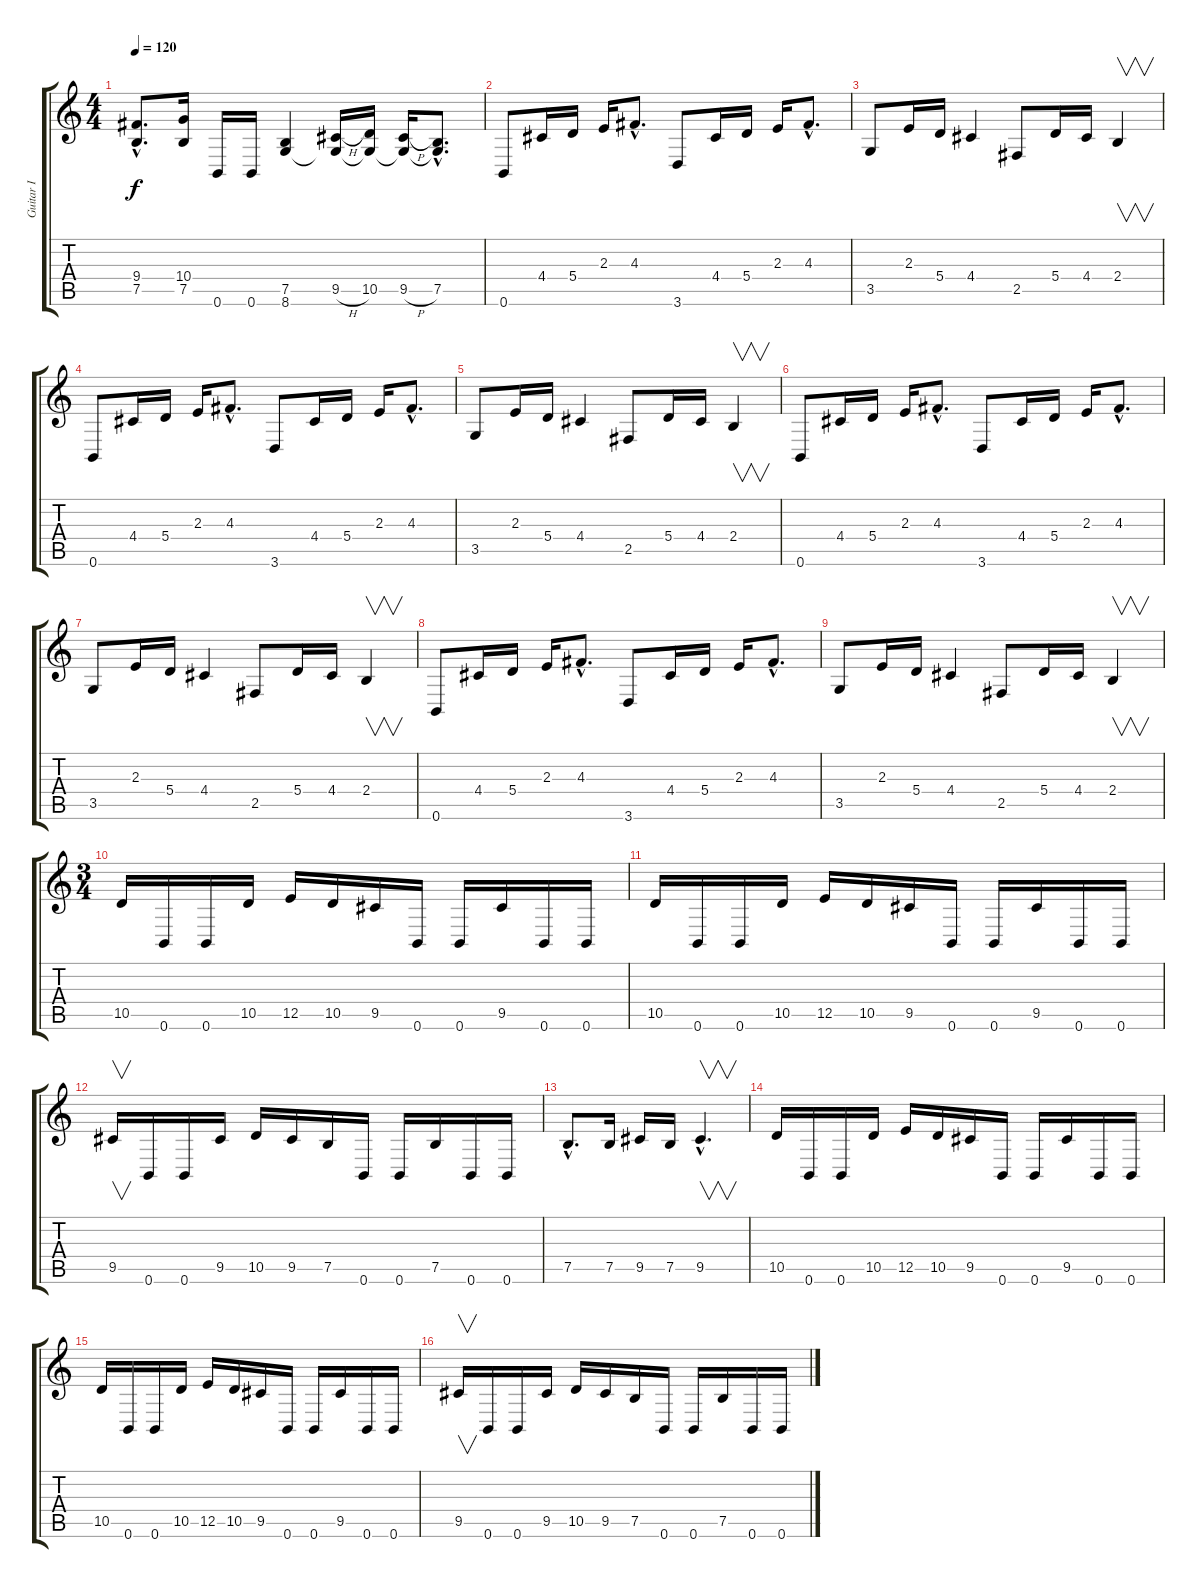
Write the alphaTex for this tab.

\track ("Guitar I" "Guitar I") {instrument distortionguitar}
\staff {score tabs}
\tuning (B3 Gb3 D3 A2 E2 B1) {hide}
\ts (4 4)
\tempo 120
\clef g2
\ks c
(9.4{hac} 7.5{hac}).8{d dy f} (10.4 7.5).16 0.6.16 0.6.16 (7.5 8.6).4 (9.5{h} 8.6{t}).16 (10.5 8.6{t}).16 (9.5{h} 8.6{t}).16 (7.5{hac} 8.6{hac t}).8{d} |
0.6.8 4.4.16 5.4.16 2.3.16 4.3{hac}.8{d} 3.6.8 4.4.16 5.4.16 2.3.16 4.3{hac}.8{d} |
3.5.8 2.3.16 5.4.16 4.4.4 2.5.8 5.4.16 4.4.16 2.4.4{v} |
0.6.8 4.4.16 5.4.16 2.3.16 4.3{hac}.8{d} 3.6.8 4.4.16 5.4.16 2.3.16 4.3{hac}.8{d} |
3.5.8 2.3.16 5.4.16 4.4.4 2.5.8 5.4.16 4.4.16 2.4.4{v} |
0.6.8 4.4.16 5.4.16 2.3.16 4.3{hac}.8{d} 3.6.8 4.4.16 5.4.16 2.3.16 4.3{hac}.8{d} |
3.5.8 2.3.16 5.4.16 4.4.4 2.5.8 5.4.16 4.4.16 2.4.4{v} |
0.6.8 4.4.16 5.4.16 2.3.16 4.3{hac}.8{d} 3.6.8 4.4.16 5.4.16 2.3.16 4.3{hac}.8{d} |
3.5.8 2.3.16 5.4.16 4.4.4 2.5.8 5.4.16 4.4.16 2.4.4{v} |
\ts (3 4)
10.5.16 0.6.16 0.6.16 10.5.16 12.5.16 10.5.16 9.5.16 0.6.16 0.6.16 9.5.16 0.6.16 0.6.16 |
10.5.16 0.6.16 0.6.16 10.5.16 12.5.16 10.5.16 9.5.16 0.6.16 0.6.16 9.5.16 0.6.16 0.6.16 |
9.5.16{v} 0.6.16 0.6.16 9.5.16 10.5.16 9.5.16 7.5.16 0.6.16 0.6.16 7.5.16 0.6.16 0.6.16 |
7.5{hac}.8{d} 7.5.16 9.5.16 7.5.16 9.5{hac}.4{v d} |
10.5.16 0.6.16 0.6.16 10.5.16 12.5.16 10.5.16 9.5.16 0.6.16 0.6.16 9.5.16 0.6.16 0.6.16 |
10.5.16 0.6.16 0.6.16 10.5.16 12.5.16 10.5.16 9.5.16 0.6.16 0.6.16 9.5.16 0.6.16 0.6.16 |
9.5.16{v} 0.6.16 0.6.16 9.5.16 10.5.16 9.5.16 7.5.16 0.6.16 0.6.16 7.5.16 0.6.16 0.6.16
